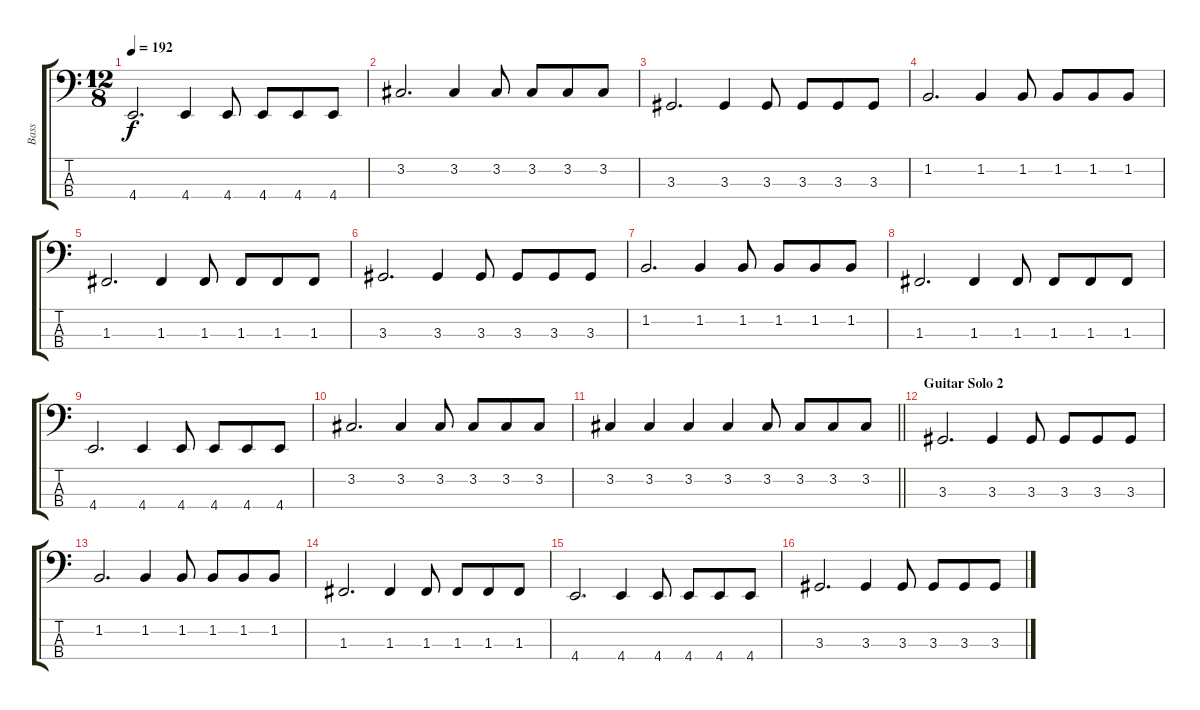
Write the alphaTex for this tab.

\track ("Bass" "Bass") {instrument electricbasspick}
\staff {score tabs}
\tuning (Eb2 Bb1 F1 C1) {hide}
\ts (12 8)
\tempo 192
\clef f4
\ks c
4.4.2{d dy f} 4.4.4 4.4.8 4.4.8 4.4.8 4.4.8 |
3.2.2{d} 3.2.4 3.2.8 3.2.8 3.2.8 3.2.8 |
3.3.2{d} 3.3.4 3.3.8 3.3.8 3.3.8 3.3.8 |
1.2.2{d} 1.2.4 1.2.8 1.2.8 1.2.8 1.2.8 |
1.3.2{d} 1.3.4 1.3.8 1.3.8 1.3.8 1.3.8 |
3.3.2{d} 3.3.4 3.3.8 3.3.8 3.3.8 3.3.8 |
1.2.2{d} 1.2.4 1.2.8 1.2.8 1.2.8 1.2.8 |
1.3.2{d} 1.3.4 1.3.8 1.3.8 1.3.8 1.3.8 |
4.4.2{d} 4.4.4 4.4.8 4.4.8 4.4.8 4.4.8 |
3.2.2{d} 3.2.4 3.2.8 3.2.8 3.2.8 3.2.8 |
\barLineRight lightlight
3.2.4 3.2.4 3.2.4 3.2.4 3.2.8 3.2.8 3.2.8 3.2.8 |
\section ("" "Guitar Solo 2")
3.3.2{d} 3.3.4 3.3.8 3.3.8 3.3.8 3.3.8 |
1.2.2{d} 1.2.4 1.2.8 1.2.8 1.2.8 1.2.8 |
1.3.2{d} 1.3.4 1.3.8 1.3.8 1.3.8 1.3.8 |
4.4.2{d} 4.4.4 4.4.8 4.4.8 4.4.8 4.4.8 |
3.3.2{d} 3.3.4 3.3.8 3.3.8 3.3.8 3.3.8
